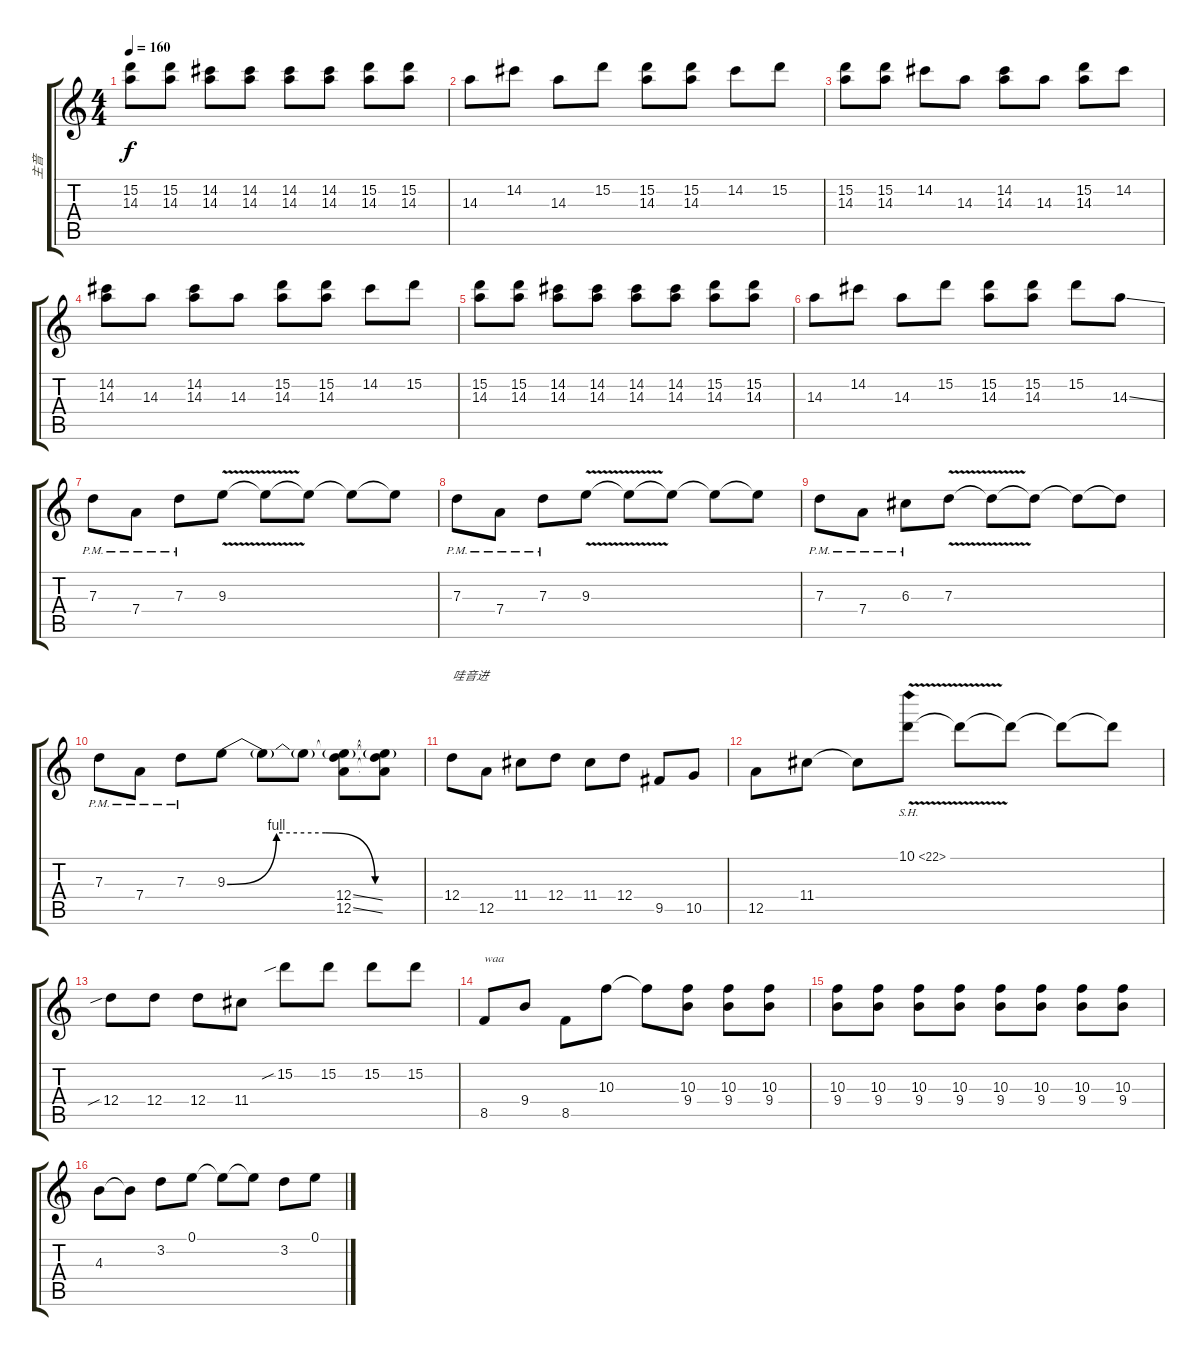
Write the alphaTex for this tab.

\track ("主音" "主音") {instrument distortionguitar}
\staff {score tabs}
\tuning (E4 B3 G3 D3 A2 E2) {hide}
\ts (4 4)
\tempo 160
\clef g2
\ks c
(15.2 14.3).8{dy f} (15.2 14.3).8 (14.2 14.3).8 (14.2 14.3).8 (14.2 14.3).8 (14.2 14.3).8 (15.2 14.3).8 (15.2 14.3).8 |
14.3.8 14.2.8 14.3.8 15.2.8 (15.2 14.3).8 (15.2 14.3).8 14.2.8 15.2.8 |
(15.2 14.3).8 (15.2 14.3).8 14.2.8 14.3.8 (14.2 14.3).8 14.3.8 (15.2 14.3).8 14.2.8 |
(14.2 14.3).8 14.3.8 (14.2 14.3).8 14.3.8 (15.2 14.3).8 (15.2 14.3).8 14.2.8 15.2.8 |
(15.2 14.3).8 (15.2 14.3).8 (14.2 14.3).8 (14.2 14.3).8 (14.2 14.3).8 (14.2 14.3).8 (15.2 14.3).8 (15.2 14.3).8 |
14.3.8 14.2.8 14.3.8 15.2.8 (15.2 14.3).8 (15.2 14.3).8 15.2.8 14.3{ss}.8 |
7.3{pm}.8 7.4{pm}.8 7.3{pm}.8 9.3{v}.8 9.3{t}.8 9.3{t}.8 9.3{t}.8 9.3{t}.8 |
7.3{pm}.8 7.4{pm}.8 7.3{pm}.8 9.3{v}.8 9.3{t}.8 9.3{t}.8 9.3{t}.8 9.3{t}.8 |
7.3{pm}.8 7.4{pm}.8 6.3{pm}.8 7.3{v}.8 7.3{t}.8 7.3{t}.8 7.3{t}.8 7.3{t}.8 |
7.3{pm}.8 7.4{pm}.8 7.3{pm}.8 9.3{be (custom 0 0 15 4 30 4 45 0 60 0)}.8 9.3{t}.8 9.3{t}.8 (9.3{t} 12.4{ss} 12.5{ss}).8 (9.3{t} 12.4{t} 12.5{t}).8 |
12.4.8{txt "哇音进"} 12.5.8 11.4.8 12.4.8 11.4.8 12.4.8 9.5.8 10.5.8 |
12.5.8 11.4.8 11.4{t}.8 10.1{sh 12 v}.8 10.1{t}.8 10.1{t}.8 10.1{t}.8 10.1{t}.8 |
12.4{sib}.8 12.4.8 12.4.8 11.4.8 15.2{sib}.8 15.2.8 15.2.8 15.2.8 |
8.5.8{txt "waa"} 9.4.8 8.5.8 10.3.8 10.3{t}.8 (10.3 9.4).8 (10.3 9.4).8 (10.3 9.4).8 |
(10.3 9.4).8 (10.3 9.4).8 (10.3 9.4).8 (10.3 9.4).8 (10.3 9.4).8 (10.3 9.4).8 (10.3 9.4).8 (10.3 9.4).8 |
4.3.8 4.3{t}.8 3.2.8 0.1.8 0.1{t}.8 0.1{t}.8 3.2.8 0.1.8
